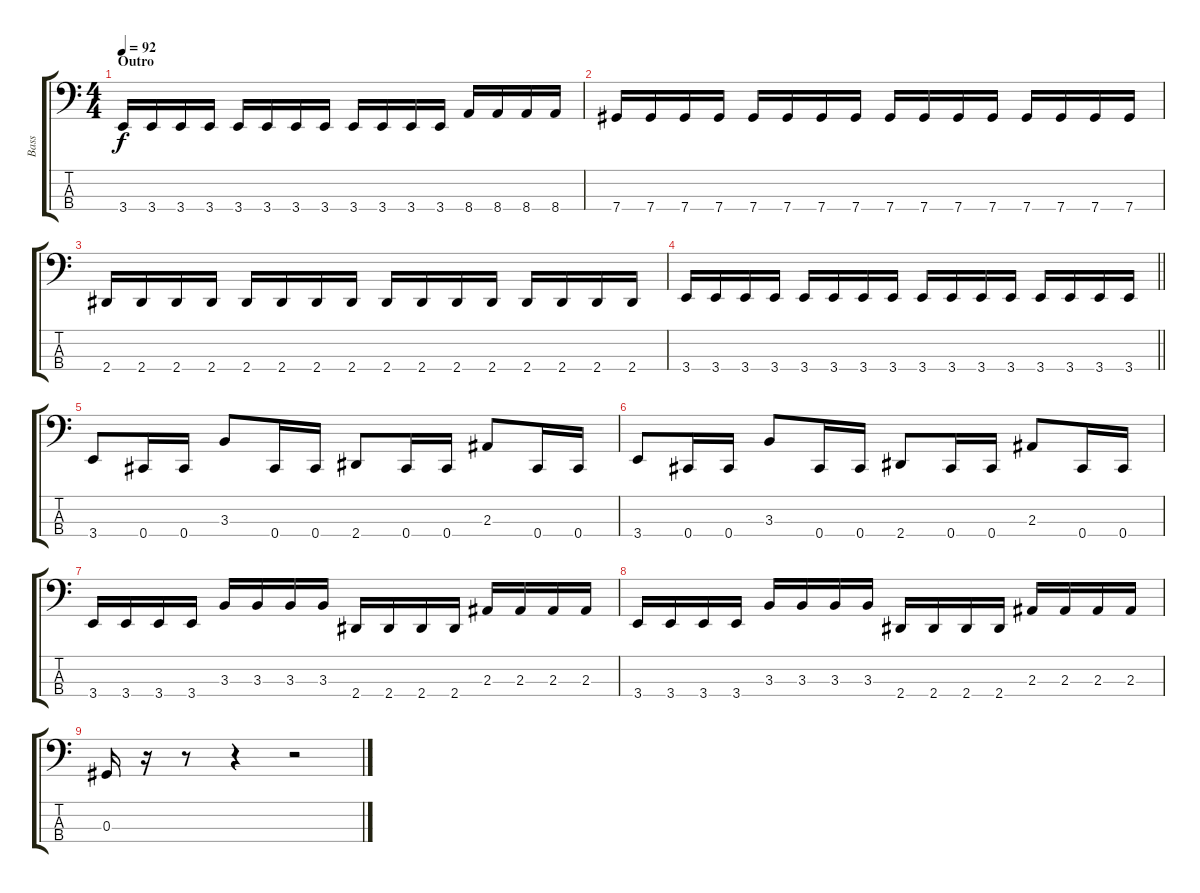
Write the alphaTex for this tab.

\track ("Bass" "Bass") {instrument electricbassfinger}
\staff {score tabs}
\tuning (Gb2 Db2 Ab1 Db1) {hide}
\ts (4 4)
\section ("" "Outro")
\tempo 92
\clef f4
\ks c
3.4.16{dy f} 3.4.16 3.4.16 3.4.16 3.4.16 3.4.16 3.4.16 3.4.16 3.4.16 3.4.16 3.4.16 3.4.16 8.4.16 8.4.16 8.4.16 8.4.16 |
7.4.16 7.4.16 7.4.16 7.4.16 7.4.16 7.4.16 7.4.16 7.4.16 7.4.16 7.4.16 7.4.16 7.4.16 7.4.16 7.4.16 7.4.16 7.4.16 |
2.4.16 2.4.16 2.4.16 2.4.16 2.4.16 2.4.16 2.4.16 2.4.16 2.4.16 2.4.16 2.4.16 2.4.16 2.4.16 2.4.16 2.4.16 2.4.16 |
\barLineRight lightlight
3.4.16 3.4.16 3.4.16 3.4.16 3.4.16 3.4.16 3.4.16 3.4.16 3.4.16 3.4.16 3.4.16 3.4.16 3.4.16 3.4.16 3.4.16 3.4.16 |
\section ("" "")
3.4.8 0.4.16 0.4.16 3.3.8 0.4.16 0.4.16 2.4.8 0.4.16 0.4.16 2.3.8 0.4.16 0.4.16 |
3.4.8 0.4.16 0.4.16 3.3.8 0.4.16 0.4.16 2.4.8 0.4.16 0.4.16 2.3.8 0.4.16 0.4.16 |
3.4.16 3.4.16 3.4.16 3.4.16 3.3.16 3.3.16 3.3.16 3.3.16 2.4.16 2.4.16 2.4.16 2.4.16 2.3.16 2.3.16 2.3.16 2.3.16 |
3.4.16 3.4.16 3.4.16 3.4.16 3.3.16 3.3.16 3.3.16 3.3.16 2.4.16 2.4.16 2.4.16 2.4.16 2.3.16 2.3.16 2.3.16 2.3.16 |
0.3.16 r.16 r.8 r.4 r.2
